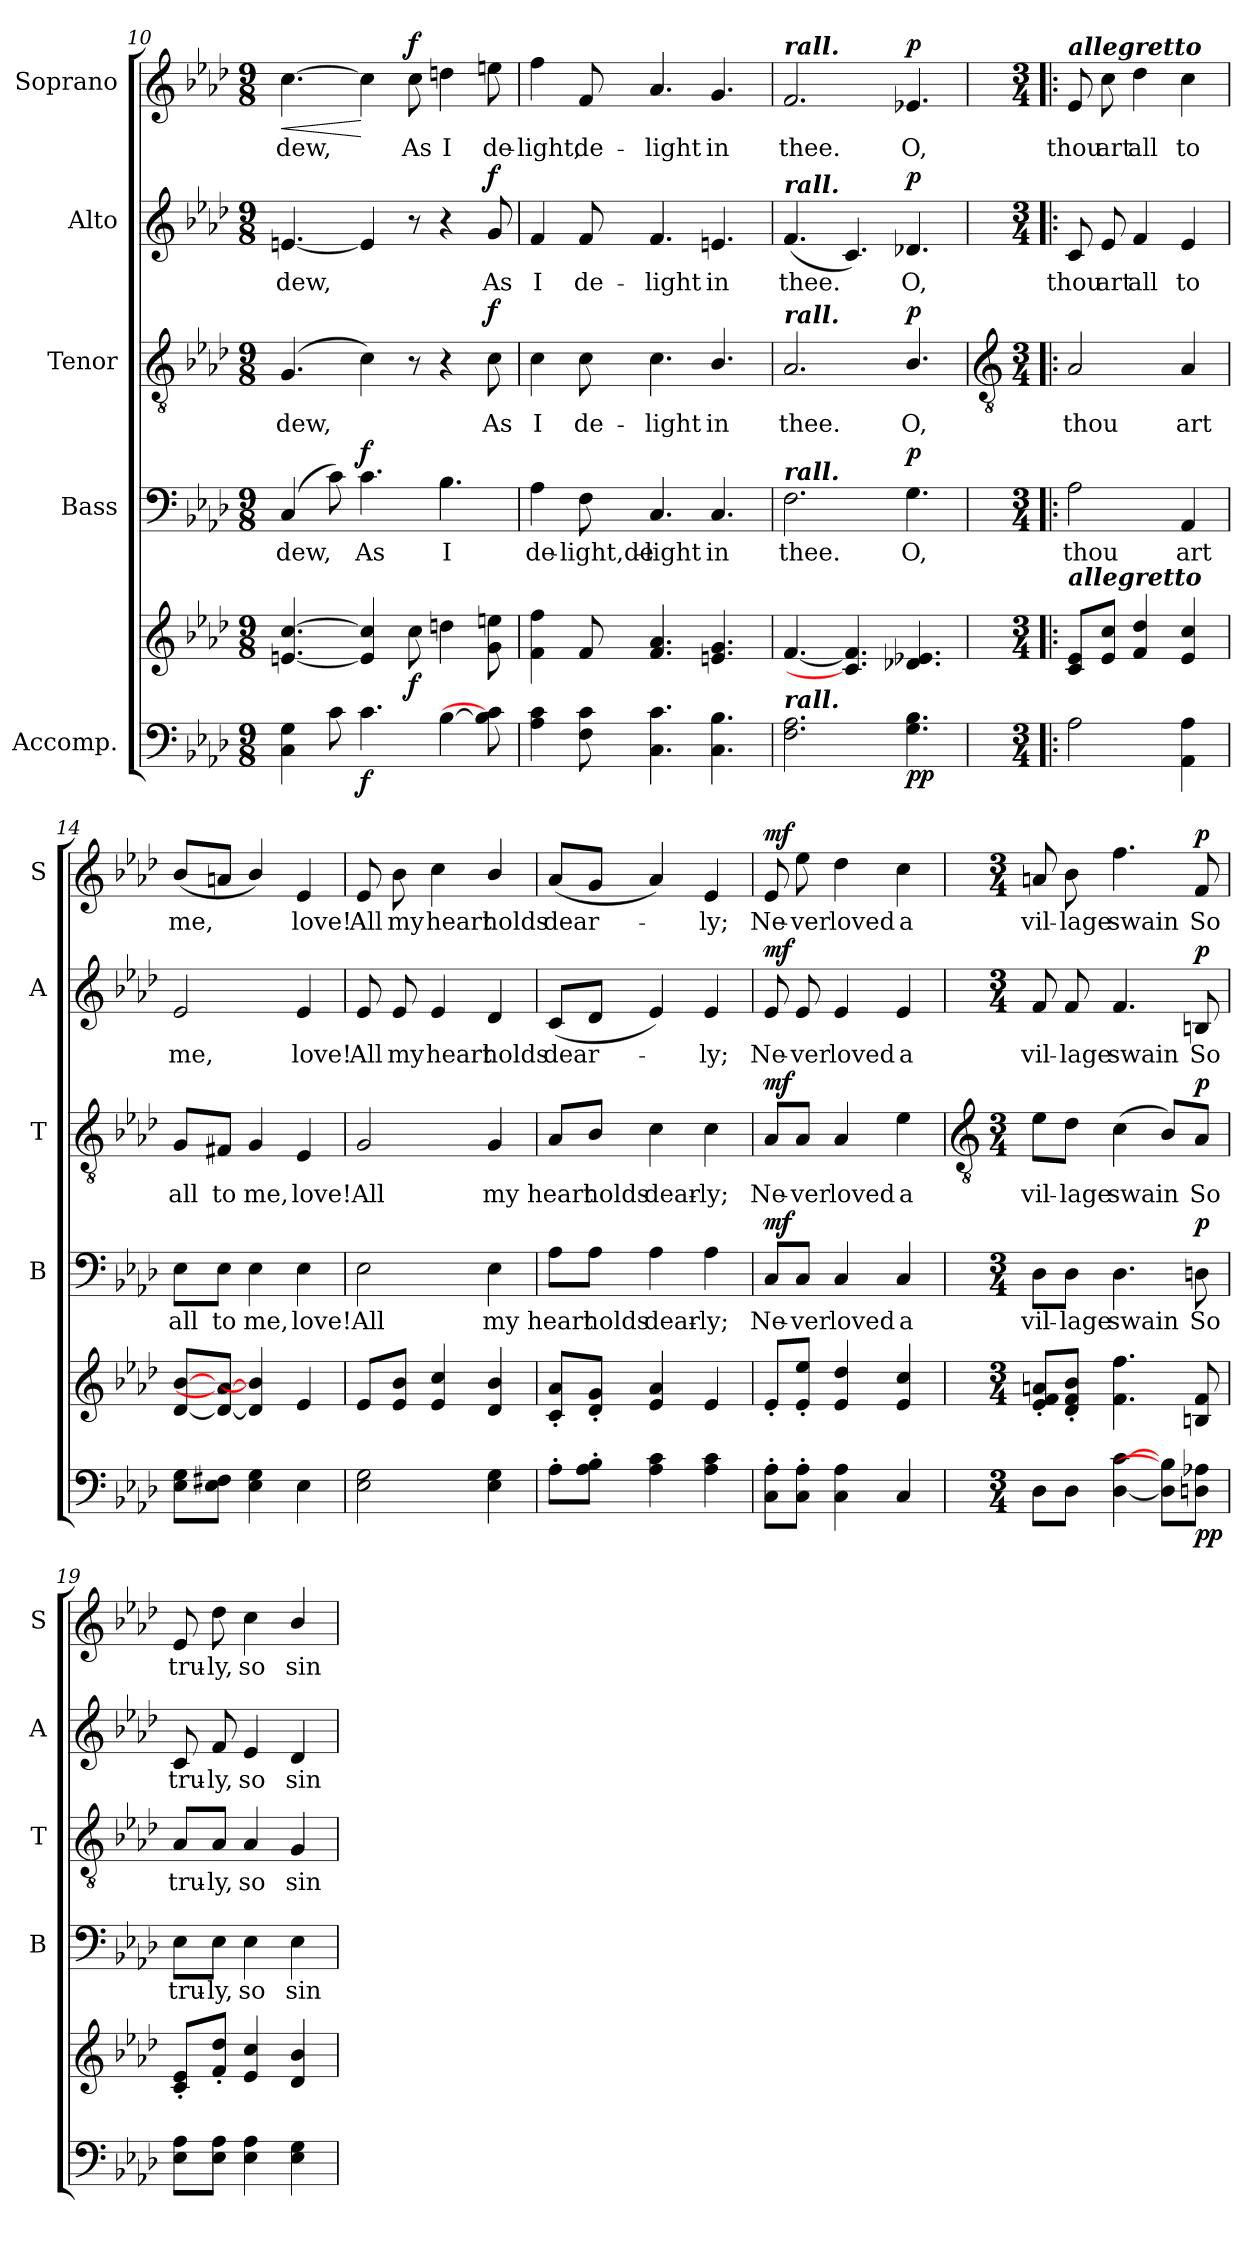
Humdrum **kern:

**kern	**kern	**dynam	**kern	**text	**dynam	**kern	**text	**dynam	**kern	**text	**dynam	**kern	**text	**dynam
*part5	*part5	*part5	*part4	*part4	*part4	*part3	*part3	*part3	*part2	*part2	*part2	*part1	*part1	*part1
*staff6	*staff5	*staff5/6	*staff4	*staff4	*staff4	*staff3	*staff3	*staff3	*staff2	*staff2	*staff2	*staff1	*staff1	*staff1
*I"Accomp.	*	*	*I"Bass	*	*	*I"Tenor	*	*	*I"Alto	*	*	*I"Soprano	*	*
*	*	*	*I'B	*	*	*I'T	*	*	*I'A	*	*	*I'S	*	*
*clefF4	*clefG2	*	*clefF4	*	*	*clefGv2	*	*	*clefG2	*	*	*clefG2	*	*
*k[b-e-a-d-]	*k[b-e-a-d-]	*	*k[b-e-a-d-]	*	*	*k[b-e-a-d-]	*	*	*k[b-e-a-d-]	*	*	*k[b-e-a-d-]	*	*
*A-:	*A-:	*	*A-:	*	*	*A-:	*	*	*A-:	*	*	*A-:	*	*
*M9/8	*M9/8	*	*M9/8	*	*	*M9/8	*	*	*M9/8	*	*	*M9/8	*	*
=10	=10	=10	=10	=10	=10	=10	=10	=10	=10	=10	=10	=10	=10	=10
!	!	!	!	!LO:LY:b	!	!	!LO:LY:b	!	!	!LO:LY:b	!	!	!LO:LY:b	!LO:HP:b
4C 4G	[4.en [4.cc	.	(4C	dew,	.	(<4.G	dew,	.	[4.en	dew,	.	[4.cc	dew,	<
8c	.	.	8c)	.	.	.	.	.	.	.	.	.	.	.
!	!	!LO:DY:b=2	!	!LO:LY:b	!LO:DY:b	!	!	!	!	!	!	!	!	!
4.c	4e] 4cc]	f	4.c	As	f	4c)	.	.	4e]	.	.	4cc]	.	[
!	!	!LO:DY:b	!	!	!	!	!	!	!	!	!	!	!LO:LY:b	!LO:DY:b
.	8cc	f	.	.	.	8r	.	.	8r	.	.	8cc	As	f
!	!	!	!	!LO:LY:b	!	!	!	!	!	!	!	!	!LO:LY:b	!
[4B-	4ddn	.	4.B-	I	.	4r	.	.	4r	.	.	4ddn	I	.
!	!	!	!	!	!	!	!LO:LY:b	!LO:DY:b	!	!LO:LY:b	!LO:DY:b	!	!LO:LY:b	!
8B-] 8c]	8g 8een	.	.	.	.	8c	As	f	8g	As	f	8een	de-	.
=11	=11	=11	=11	=11	=11	=11	=11	=11	=11	=11	=11	=11	=11	=11
!	!	!	!	!LO:LY:b	!	!	!LO:LY:b	!	!	!LO:LY:b	!	!	!LO:LY:b	!
4A- 4c	4f 4ff	.	4A-	de-	.	4c	I	.	4f	I	.	4ff	-light,	.
!	!	!	!	!LO:LY:b	!	!	!LO:LY:b	!	!	!LO:LY:b	!	!	!LO:LY:b	!
8F 8c	8f	.	8F	-light,de-	.	8c	de-	.	8f	de-	.	8f	de-	.
!	!	!	!	!LO:LY:b	!	!	!LO:LY:b	!	!	!LO:LY:b	!	!	!LO:LY:b	!
4.C 4.c	4.f 4.a-	.	4.C	-light	.	4.c	-light	.	4.f	-light	.	4.a-	-light	.
!	!	!	!	!LO:LY:b	!	!	!LO:LY:b	!	!	!LO:LY:b	!	!	!LO:LY:b	!
4.C 4.B-	4.en 4.g	.	4.C	in	.	4.B-/	in	.	4.en	in	.	4.g	in	.
=12	=12	=12	=12	=12	=12	=12	=12	=12	=12	=12	=12	=12	=12	=12
!	!	!	!	!	!	!	!	!	!	!	!	!LO:TX:a:Bi:t=rall.	!	!
!	!	!	!	!	!	!	!	!	!LO:TX:a:Bi:t=rall.	!	!	!	!	!
!	!	!	!	!	!	!LO:TX:a:Bi:t=rall.	!	!	!	!	!	!	!	!
!	!	!	!LO:TX:a:Bi:t=rall.	!	!	!	!	!	!	!	!	!	!	!
!LO:TX:a:Bi:t=rall.	!	!	!	!	!	!	!	!	!	!	!	!	!	!
!	!	!	!	!LO:LY:b	!	!	!LO:LY:b	!	!	!LO:LY:b	!	!	!LO:LY:b	!
2.F 2.A-	[4.f	.	2.F	thee.	.	2.A-	thee.	.	(<4.f	thee.	.	2.f	thee.	.
.	4.c] 4.f]	.	.	.	.	.	.	.	4.c)	.	.	.	.	.
!	!	!LO:DY:b=2	!	!LO:LY:b	!	!	!LO:LY:b	!	!	!LO:LY:b	!	!	!LO:LY:b	!
!	!	!LO:DY:n=1:b	!	!	!LO:DY:b	!	!	!LO:DY:b	!	!	!LO:DY:b	!	!	!LO:DY:b
4.G 4.B-	4.d-X 4.e-X	p p	4.G	O,	p	4.B-/	O,	p	4.d-X	O,	p	4.e-X	O,	p
!!LO:LB:g=z
=13!|:	=13!|:	=13!|:	=13!|:	=13!|:	=13!|:	=13!|:	=13!|:	=13!|:	=13!|:	=13!|:	=13!|:	=13!|:	=13!|:	=13!|:
*	*	*	*	*	*	*clefGv2	*	*	*	*	*	*	*	*
*M3/4	*M3/4	*	*M3/4	*	*	*M3/4	*	*	*M3/4	*	*	*M3/4	*	*
!	!	!	!	!	!	!	!	!	!	!	!	!LO:TX:a:Bi:t=allegretto	!	!
!	!LO:TX:a:Bi:t=allegretto	!	!	!	!	!	!	!	!	!	!	!	!	!
!	!	!	!	!LO:LY:b	!	!	!LO:LY:b	!	!	!LO:LY:b	!	!	!LO:LY:b	!
2A-	8c 8e-L	.	2A-	thou	.	2A-	thou	.	8c	thou	.	8e-	thou	.
!	!	!	!	!	!	!	!	!	!	!LO:LY:b	!	!	!LO:LY:b	!
.	8e- 8ccJ	.	.	.	.	.	.	.	8e-	art	.	8cc	art	.
!	!	!	!	!	!	!	!	!	!	!LO:LY:b	!	!	!LO:LY:b	!
.	4f 4dd-	.	.	.	.	.	.	.	4f	all	.	4dd-	all	.
!	!	!	!	!LO:LY:b	!	!	!LO:LY:b	!	!	!LO:LY:b	!	!	!LO:LY:b	!
4AA- 4A-	4e- 4cc	.	4AA-	art	.	4A-	art	.	4e-	to	.	4cc	to	.
=14	=14	=14	=14	=14	=14	=14	=14	=14	=14	=14	=14	=14	=14	=14
!	!	!	!	!LO:LY:b	!	!	!LO:LY:b	!	!	!LO:LY:b	!	!	!LO:LY:b	!
8E- 8GL	[8d- [8b-L	.	8E-\L	all	.	8G/L	all	.	2e-	me,	.	(<8b-L	me,	.
!	!	!	!	!LO:LY:b	!	!	!LO:LY:b	!	!	!	!	!	!	!
8E- 8F#XJ	8d-_ 8a_J	.	8E-\J	to	.	8F#X/J	to	.	.	.	.	8anJ	.	.
!	!	!	!	!LO:LY:b	!	!	!LO:LY:b	!	!	!	!	!	!	!
4E- 4G	4d-/] 4b-/]	.	4E-	me,	.	4G	me,	.	.	.	.	4b-/)	.	.
!	!	!	!	!LO:LY:b	!	!	!LO:LY:b	!	!	!LO:LY:b	!	!	!LO:LY:b	!
4E-	4e-	.	4E-	love!	.	4E-	love!	.	4e-	love!	.	4e-	love!	.
=15	=15	=15	=15	=15	=15	=15	=15	=15	=15	=15	=15	=15	=15	=15
!	!	!	!	!LO:LY:b	!	!	!LO:LY:b	!	!	!LO:LY:b	!	!	!LO:LY:b	!
2E- 2G	8e-L	.	2E-	All	.	2G	All	.	8e-	All	.	8e-	All	.
!	!	!	!	!	!	!	!	!	!	!LO:LY:b	!	!	!LO:LY:b	!
.	8e- 8b-J	.	.	.	.	.	.	.	8e-	my	.	8b-	my	.
!	!	!	!	!	!	!	!	!	!	!LO:LY:b	!	!	!LO:LY:b	!
.	4e- 4cc	.	.	.	.	.	.	.	4e-	heart	.	4cc	heart	.
!	!	!	!	!LO:LY:b	!	!	!LO:LY:b	!	!	!LO:LY:b	!	!	!LO:LY:b	!
4E- 4G	4d-/ 4b-/	.	4E-	my	.	4G	my	.	4d-	holds	.	4b-/	holds	.
=16	=16	=16	=16	=16	=16	=16	=16	=16	=16	=16	=16	=16	=16	=16
!	!	!	!	!LO:LY:b	!	!	!LO:LY:b	!	!	!LO:LY:b	!	!	!LO:LY:b	!
8A-'L	8c' 8a-'L	.	8A-\L	heart	.	8A-/L	heart	.	(<8cL	dear-	.	(<8a-L	dear-	.
!	!	!	!	!LO:LY:b	!	!	!LO:LY:b	!	!	!	!	!	!	!
8A-' 8B-'J	8d-' 8g'J	.	8A-\J	holds	.	8B-/J	holds	.	8d-J	.	.	8gJ	.	.
!	!	!	!	!LO:LY:b	!	!	!LO:LY:b	!	!	!	!	!	!	!
4A- 4c	4e- 4a-	.	4A-	dear-	.	4c	dear-	.	4e-)	.	.	4a-)	.	.
!	!	!	!	!LO:LY:b	!	!	!LO:LY:b	!	!	!LO:LY:b	!	!	!LO:LY:b	!
4A- 4c	4e-	.	4A-	-ly;	.	4c	-ly;	.	4e-	ly;	.	4e-	ly;	.
=17	=17	=17	=17	=17	=17	=17	=17	=17	=17	=17	=17	=17	=17	=17
!	!	!LO:DY:b=2	!	!LO:LY:b	!	!	!LO:LY:b	!	!	!LO:LY:b	!	!	!LO:LY:b	!
!	!	!LO:DY:n=1:b	!	!	!LO:DY:b	!	!	!LO:DY:b	!	!	!LO:DY:b	!	!	!LO:DY:b
8C' 8A-'L	8e-'L	mf mf	8C/L	Ne-	mf	8A-/L	Ne-	mf	8e-	Ne-	mf	8e-	Ne-	mf
!	!	!	!	!LO:LY:b	!	!	!LO:LY:b	!	!	!LO:LY:b	!	!	!LO:LY:b	!
8C' 8A-'J	8e-' 8ee-'J	.	8C/J	-ver	.	8A-/J	-ver	.	8e-	-ver	.	8ee-	-ver	.
!	!	!	!	!LO:LY:b	!	!	!LO:LY:b	!	!	!LO:LY:b	!	!	!LO:LY:b	!
4C 4A-	4e- 4dd-	.	4C	loved	.	4A-	loved	.	4e-	loved	.	4dd-	loved	.
!	!	!	!	!LO:LY:b	!	!	!LO:LY:b	!	!	!LO:LY:b	!	!	!LO:LY:b	!
4C	4e- 4cc	.	4C	a	.	4e-	a	.	4e-	a	.	4cc	a	.
!!LO:LB:g=z
=18	=18	=18	=18	=18	=18	=18	=18	=18	=18	=18	=18	=18	=18	=18
*	*	*	*	*	*	*clefGv2	*	*	*	*	*	*	*	*
*M3/4	*M3/4	*	*M3/4	*	*	*M3/4	*	*	*M3/4	*	*	*M3/4	*	*
!	!	!	!	!LO:LY:b	!	!	!LO:LY:b	!	!	!LO:LY:b	!	!	!LO:LY:b	!
8D-L	8e-' 8f' 8an'L	.	8D-\L	vil-	.	8e-\L	vil-	.	8f	vil-	.	8an	vil-	.
!	!	!	!	!LO:LY:b	!	!	!LO:LY:b	!	!	!LO:LY:b	!	!	!LO:LY:b	!
8D-J	8d-' 8f' 8b-'J	.	8D-\J	-lage	.	8d-\J	-lage	.	8f	-lage	.	8b-	-lage	.
!	!	!	!	!LO:LY:b	!	!	!LO:LY:b	!	!	!LO:LY:b	!	!	!LO:LY:b	!
[4D- [4c	4.f 4.ff	.	4.D-	swain	.	(<4c	swain	.	4.f	swain	.	4.ff	swain	.
8D-] 8B-]L	.	.	.	.	.	8B-/L)	.	.	.	.	.	.	.	.
!	!	!LO:DY:b=2	!	!LO:LY:b	!	!	!LO:LY:b	!	!	!LO:LY:b	!	!	!LO:LY:b	!
!	!	!LO:DY:n=1:b	!	!	!LO:DY:b	!	!	!LO:DY:b	!	!	!LO:DY:b	!	!	!LO:DY:b
8Dn 8A-XJ	8Bn 8f	p p	8Dn	So	p	8A-/J	So	p	8Bn	So	p	8f	So	p
=19	=19	=19	=19	=19	=19	=19	=19	=19	=19	=19	=19	=19	=19	=19
!	!	!	!	!LO:LY:b	!	!	!LO:LY:b	!	!	!LO:LY:b	!	!	!LO:LY:b	!
8E- 8A-L	8c' 8e-'L	.	8E-\L	tru-	.	8A-/L	tru-	.	8c	tru-	.	8e-	tru-	.
!	!	!	!	!LO:LY:b	!	!	!LO:LY:b	!	!	!LO:LY:b	!	!	!LO:LY:b	!
8E- 8A-J	8f' 8dd-'J	.	8E-\J	-ly,	.	8A-/J	-ly,	.	8f	-ly,	.	8dd-	-ly,	.
!	!	!	!	!LO:LY:b	!	!	!LO:LY:b	!	!	!LO:LY:b	!	!	!LO:LY:b	!
4E- 4A-	4e- 4cc	.	4E-	so	.	4A-	so	.	4e-	so	.	4cc	so	.
!	!	!	!	!LO:LY:b	!	!	!LO:LY:b	!	!	!LO:LY:b	!	!	!LO:LY:b	!
4E- 4G	4d- 4b-	.	4E-	sin-	.	4G	sin-	.	4d-	sin-	.	4b-/	sin-	.
=	=	=	=	=	=	=	=	=	=	=	=	=	=	=
*-	*-	*-	*-	*-	*-	*-	*-	*-	*-	*-	*-	*-	*-	*-
